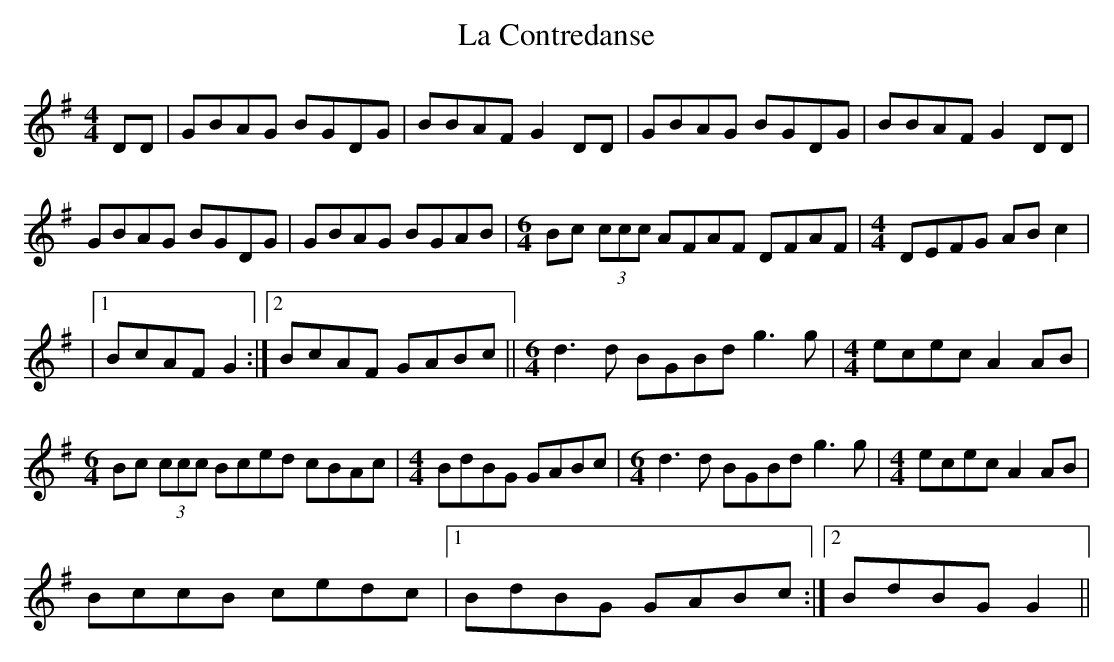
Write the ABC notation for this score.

X:1
T: Contredanse, La
M: 4/4
L: 1/8
K: Gmaj
DD | GBAG BGDG | BBAF G2DD | GBAG BGDG | BBAF G2DD |
GBAG BGDG | GBAG BGAB |[M:6/4]Bc (3ccc AFAF DFAF |[M:4/4]DEFG ABc2 |
|1 BcAF G2 :|2 BcAF GABc ||[M:6/4]d3d BGBd g3g |[M:4/4]ecec A2AB |
[M:6/4]Bc (3ccc Bced cBAc |[M:4/4]BdBG GABc |[M:6/4]d3d BGBd g3g |[M:4/4]ecec A2AB |
BccB cedc |1 BdBG GABc :|2 BdBG G2 ||
